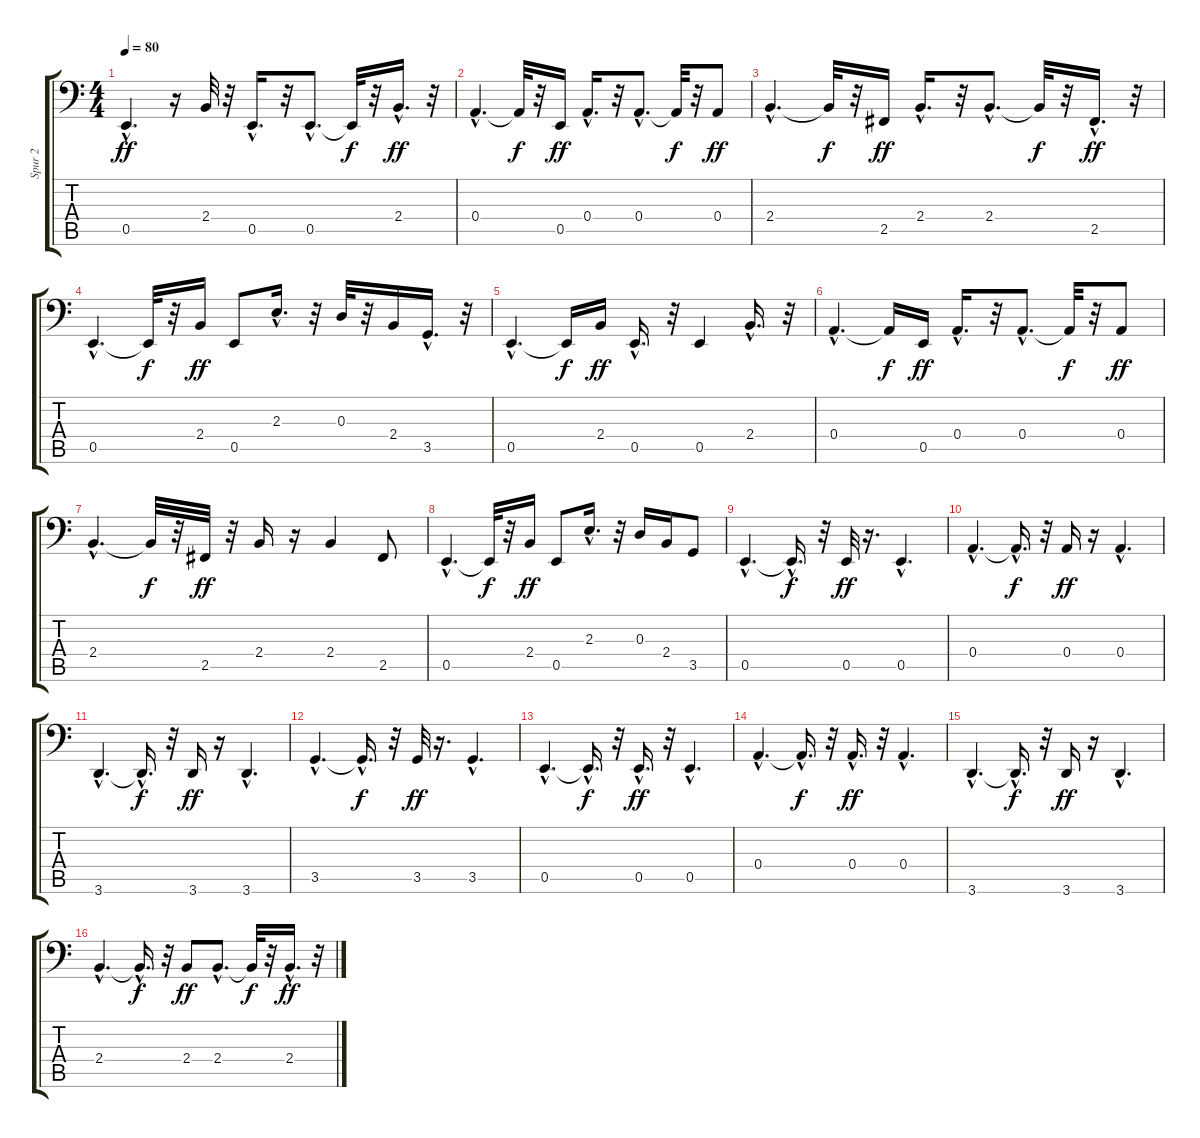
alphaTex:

\track ("Spur 2" "Spur 2") {instrument electricbasspick}
\staff {score tabs}
\tuning (C3 G2 D2 A1 E1 B0) {hide}
\ts (4 4)
\tempo 80
\clef f4
\ks c
0.5{hac}.4{d dy ff} r.16 2.4.32 r.32 0.5{hac}.16{d} r.32 0.5{hac}.8{d} 0.5{t}.32{dy f} r.32 2.4{hac}.16{d dy ff} r.32 |
0.4{hac}.4{d} 0.4{t}.32{dy f} r.32 0.5.16{dy ff} 0.4{hac}.16{d} r.32 0.4{hac}.8{d} 0.4{t}.32{dy f} r.32 0.4.8{dy ff} |
2.4{hac}.4{d} 2.4{t}.32{dy f} r.32 2.5.16{dy ff} 2.4{hac}.16{d} r.32 2.4{hac}.8{d} 2.4{t}.32{dy f} r.32 2.5{hac}.16{d dy ff} r.32 |
0.5{hac}.4{d} 0.5{t}.32{dy f} r.32 2.4.16{dy ff} 0.5.8 2.3{hac}.16{d} r.32 0.3.32 r.32 2.4.16 3.5{hac}.16{d} r.32 |
0.5{hac}.4{d} 0.5{t}.16{dy f} 2.4.16{dy ff} 0.5{hac}.16{d} r.32 0.5.4 2.4{hac}.16{d} r.32 |
0.4{hac}.4{d} 0.4{t}.16{dy f} 0.5.16{dy ff} 0.4{hac}.16{d} r.32 0.4{hac}.8{d} 0.4{t}.32{dy f} r.32 0.4.8{dy ff} |
2.4{hac}.4{d} 2.4{t}.32{dy f} r.32 2.5.32{dy ff} r.32 2.4.16 r.16 2.4.4 2.5.8 |
0.5{hac}.4{d} 0.5{t}.32{dy f} r.32 2.4.16{dy ff} 0.5.8 2.3{hac}.16{d} r.32 0.3.16 2.4.16 3.5.8 |
0.5{hac}.4{d} 0.5{hac t}.16{d dy f} r.32 0.5.32{dy ff} r.16{d} 0.5{hac}.4{d} |
0.4{hac}.4{d} 0.4{hac t}.16{d dy f} r.32 0.4.16{dy ff} r.16 0.4{hac}.4{d} |
3.6{hac}.4{d} 3.6{hac t}.16{d dy f} r.32 3.6.16{dy ff} r.16 3.6{hac}.4{d} |
3.5{hac}.4{d} 3.5{hac t}.16{d dy f} r.32 3.5.32{dy ff} r.16{d} 3.5{hac}.4{d} |
0.5{hac}.4{d} 0.5{hac t}.16{d dy f} r.32 0.5{hac}.16{d dy ff} r.32 0.5{hac}.4{d} |
0.4{hac}.4{d} 0.4{hac t}.16{d dy f} r.32 0.4{hac}.16{d dy ff} r.32 0.4{hac}.4{d} |
3.6{hac}.4{d} 3.6{hac t}.16{d dy f} r.32 3.6.16{dy ff} r.16 3.6{hac}.4{d} |
2.4{hac}.4{d} 2.4{hac t}.16{d dy f} r.32 2.4.8{dy ff} 2.4{hac}.8{d} 2.4{t}.32{dy f} r.32 2.4{hac}.16{d dy ff} r.32
